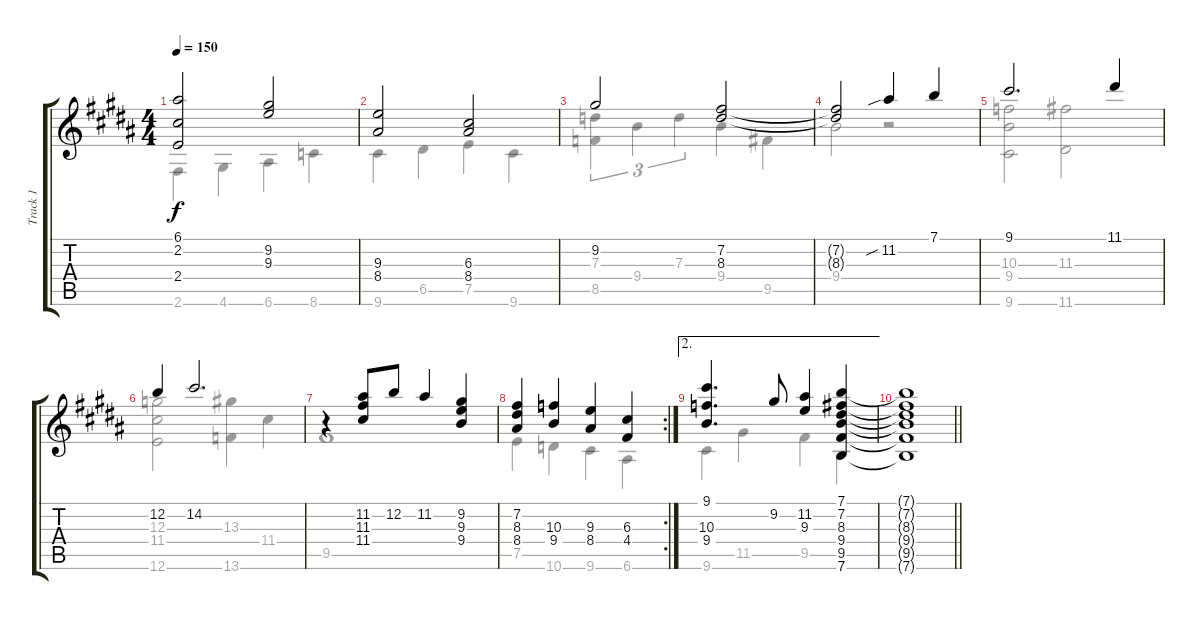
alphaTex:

\track ("Track 1" "Track 1") {instrument electricguitarjazz}
\staff {score tabs}
\tuning (E4 B3 G3 D3 A2 E2) {hide}
\voice
\ts (4 4)
\tempo 150
\clef g2
\ks b
(6.1 2.2 2.4).2{dy f} (9.2 9.3).2 |
(9.3 8.4).2 (6.3 8.4).2 |
9.2.2 (7.2 8.3).2 |
(7.2{t} 8.3{t}).2 11.2{sib}.4 7.1.4 |
9.1.2{d} 11.1.4 |
12.2.4 14.2.2{d} |
r.4 (11.2 11.3 11.4).8 12.2.8 11.2.4 (9.2 9.3 9.4).4 |
\rc 2
(7.2 8.3 8.4).4 (10.3 9.4).4 (9.3 8.4).4 (6.3 4.4).4 |
\ae 2
(9.1 10.3 9.4).4{d} 9.2.8 (11.2 9.3).4 (7.1 7.2 8.3 9.4 9.5 7.6).4 |
\barLineRight lightlight
(7.1{t} 7.2{t} 8.3{t} 9.4{t} 9.5{t} 7.6{t}).1
\voice
\clef g2
\ottava regular
\simile none
\ks b
2.6.4{dy f} 4.6.4 6.6.4 8.6.4 |
9.6.4 6.5.4 7.5.4 9.6.4 |
(7.3 8.5).4{tu (3 2)} 9.4.4{tu (3 2)} 7.3.4{tu (3 2)} 9.4.4 9.5.4 |
9.4.2 r.2 |
(10.3 9.4 9.6).2 (11.3 11.6).2 |
(12.3 11.4 12.6).2 (13.3 13.6).4 11.4.4 |
9.5.1 |
7.5.4 10.6.4 9.6.4 6.6.4 |
9.6.4 11.5.4 9.5.4 7.6.4 |
\barLineRight lightlight
